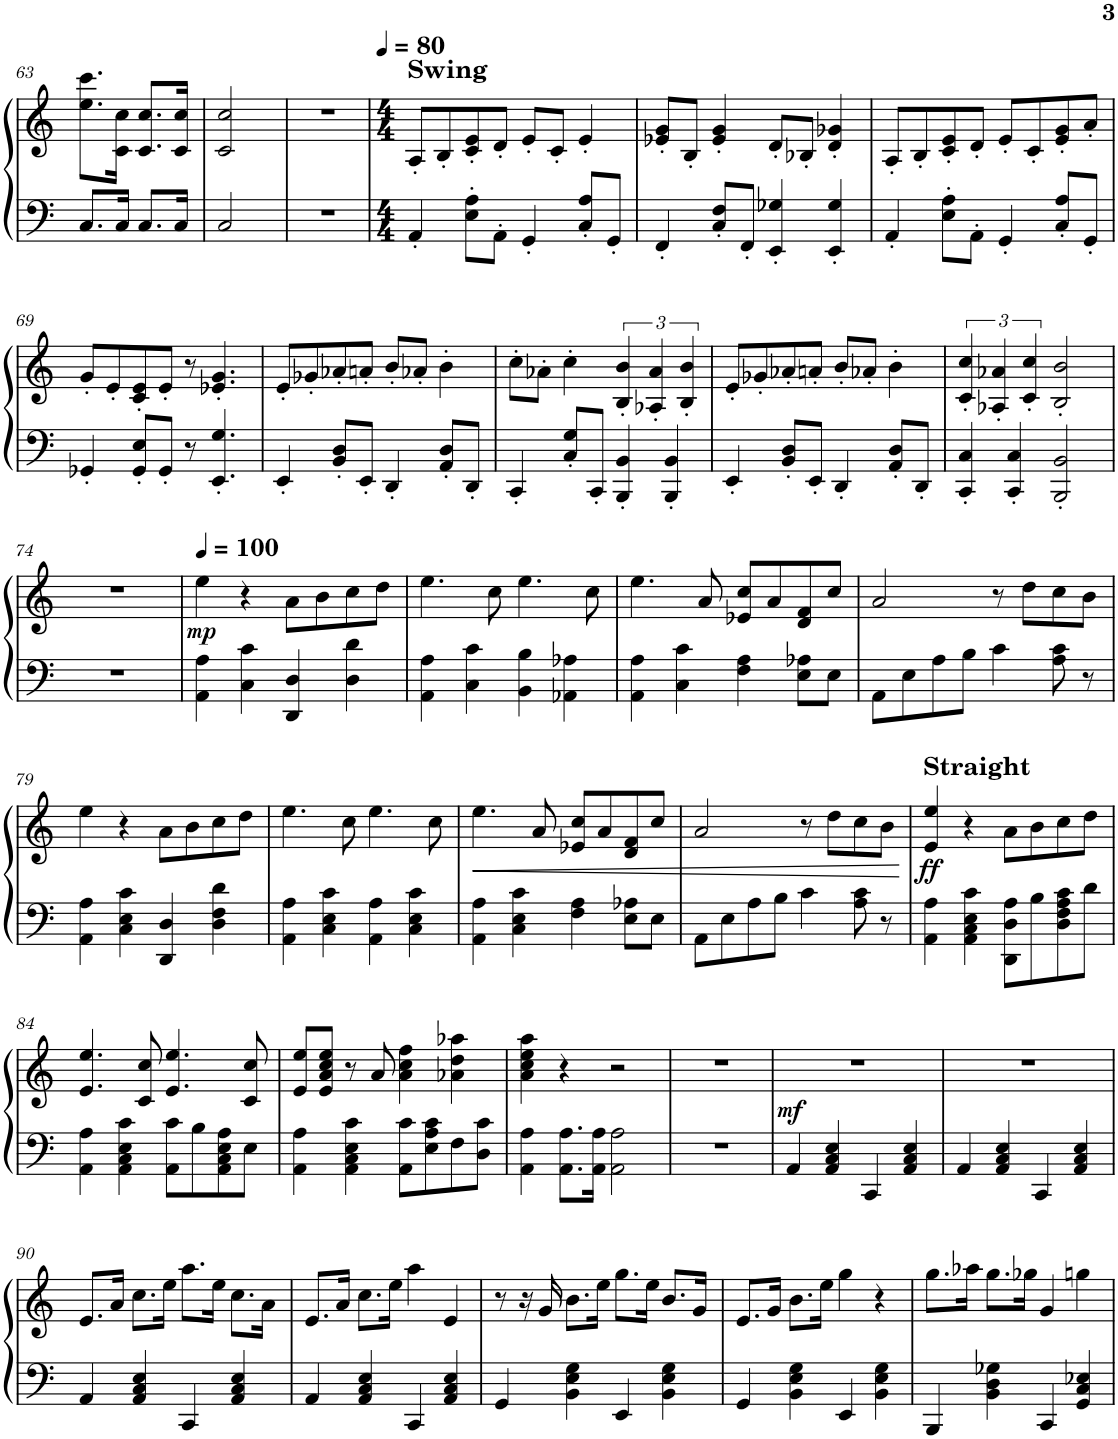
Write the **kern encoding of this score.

**kern	**kern	**dynam
*part1	*part1	*part1
*staff2	*staff1	*staff1/2
*I"Piano	*	*
*I'Pno.	*	*
!!LO:PB:g=z
*clefF4	*clefG2	*
*k[]	*k[]	*
*M2/4	*M2/4	*
=63	=63	=63
8.C/L	8.ee\ 8.ccc\L	.
16C/Jk	16c\ 16cc\Jk	.
8.C/L	8.c/ 8.cc/L	.
16C/Jk	16c/ 16cc/Jk	.
=64	=64	=64
2C/	2c/ 2cc/	.
=65	=65	=65
2r	2r	.
=66	=66	=66
*M4/4	*M4/4	*
*	*MM80	*
!	!LO:TX:a:B:t=Swing	!
4AA'/	8A'/L	.
.	8B'/	.
8E\' 8A\'L	8c/' 8e/'	.
8AA'\J	8d'/J	.
4GG'/	8e'/L	.
.	8c'/J	.
8C/' 8A/'L	4e'/	.
8GG'/J	.	.
=67	=67	=67
4FF'/	8e-X/' 8g/'L	.
.	8B'/J	.
8C/' 8F/'L	4e-/' 4g/'	.
8FF'/J	.	.
4EE/' 4G-X/'	8d'/L	.
.	8B-X'/J	.
4EE/' 4G-/'	4d/' 4g-X/'	.
=68	=68	=68
4AA'/	8A'/L	.
.	8B'/	.
8E\' 8A\'L	8c/' 8e/'	.
8AA'\J	8d'/J	.
4GG'/	8e'/L	.
.	8c'/	.
8C/' 8A/'L	8e/' 8g/'	.
8GG'/J	8a'/J	.
!!LO:LB:g=z
=69	=69	=69
4GG-X'/	8g'/L	.
.	8e'/	.
8GG-/' 8E/'L	8c/' 8e/'	.
8GG-'/J	8e'/J	.
8r	8r	.
4.EE/' 4.G/'	4.e-X/' 4.g/'	.
=70	=70	=70
4EE'/	8e'/L	.
.	8g-X'/	.
8BB/' 8D/'L	8a-X'/	.
8EE'/J	8an'/J	.
4DD'/	8b'/L	.
.	8a-X'/J	.
8AA/' 8D/'L	4b'\	.
8DD'/J	.	.
=71	=71	=71
4CC'/	8cc'\L	.
.	8a-X'\J	.
8C/' 8G/'L	4cc'\	.
8CC'/J	.	.
4BBB/' 4BB/'	6B/' 6b/'	.
.	6A-X/' 6a-/'	.
4BBB/' 4BB/'	.	.
.	6B/' 6b/'	.
=72	=72	=72
4EE'/	8e'/L	.
.	8g-X'/	.
8BB/' 8D/'L	8a-X'/	.
8EE'/J	8an'/J	.
4DD'/	8b'/L	.
.	8a-X'/J	.
8AA/' 8D/'L	4b'\	.
8DD'/J	.	.
=73	=73	=73
4CC/' 4C/'	6c/' 6cc/'	.
.	6A-X/' 6a-X/'	.
4CC/' 4C/'	.	.
.	6c/' 6cc/'	.
2BBB/' 2BB/'	2B/' 2b/'	.
!!LO:LB:g=z
=74	=74	=74
1r	1r	.
=75	=75	=75
*	*MM100	*
!	!	!LO:DY:b
4AA\ 4A\	4ee\	mp
4C\ 4c\	4r	.
4DD/ 4D/	8a\L	.
.	8b\	.
4D\ 4d\	8cc\	.
.	8dd\J	.
=76	=76	=76
4AA\ 4A\	4.ee\	.
4C\ 4c\	.	.
.	8cc\	.
4BB\ 4B\	4.ee\	.
4AA-X\ 4A-X\	.	.
.	8cc\	.
=77	=77	=77
4AA\ 4A\	4.ee\	.
4C\ 4c\	.	.
.	8a/	.
4F\ 4A\	8e-X/ 8cc/L	.
.	8a/	.
8E\ 8A-X\L	8d/ 8f/	.
8E\J	8cc/J	.
=78	=78	=78
8AA\L	2a/	.
8E\	.	.
8A\	.	.
8B\J	.	.
4c\	8r	.
.	8dd\L	.
8A\ 8c\	8cc\	.
8r	8b\J	.
!!LO:LB:g=z
=79	=79	=79
4AA\ 4A\	4ee\	.
4C\ 4E\ 4c\	4r	.
4DD/ 4D/	8a\L	.
.	8b\	.
4D\ 4F\ 4d\	8cc\	.
.	8dd\J	.
=80	=80	=80
4AA\ 4A\	4.ee\	.
4C\ 4E\ 4c\	.	.
.	8cc\	.
4AA\ 4A\	4.ee\	.
4C\ 4E\ 4c\	.	.
.	8cc\	.
=81	=81	=81
!	!	!LO:HP:b
4AA\ 4A\	4.ee\	<
4C\ 4E\ 4c\	.	.
.	8a/	.
4F\ 4A\	8e-X/ 8cc/L	.
.	8a/	.
8E\ 8A-X\L	8d/ 8f/	.
8E\J	8cc/J	.
=82	=82	=82
8AA\L	2a/	.
8E\	.	.
8A\	.	.
8B\J	.	.
4c\	8r	.
.	8dd\L	.
8A\ 8c\	8cc\	.
8r	8b\J	.
.	.	[
=83	=83	=83
!	!LO:TX:a:B:t=Straight	!
!	!	!LO:DY:b
4AA\ 4A\	4e/ 4ee/	ff
4AA\ 4C\ 4E\ 4c\	4r	.
8DD\ 8D\ 8A\L	8a\L	.
8B\	8b\	.
8D\ 8F\ 8A\ 8c\	8cc\	.
8d\J	8dd\J	.
!!LO:LB:g=z
=84	=84	=84
4AA\ 4A\	4.e/ 4.ee/	.
4AA\ 4C\ 4E\ 4c\	.	.
.	8c/ 8cc/	.
8AA\ 8c\L	4.e/ 4.ee/	.
8B\	.	.
8AA\ 8C\ 8E\ 8A\	.	.
8E\J	8c/ 8cc/	.
=85	=85	=85
4AA\ 4A\	8e/ 8ee/L	.
.	8e/ 8a/ 8cc/ 8ee/J	.
4AA\ 4C\ 4E\ 4c\	8r	.
.	8a/	.
8AA\ 8c\L	4a\ 4cc\ 4ff\	.
8E\ 8A\ 8c\	.	.
8F\	4a-X\ 4dd\ 4aa-X\	.
8D\ 8c\J	.	.
=86	=86	=86
4AA\ 4A\	4a\ 4cc\ 4ee\ 4aa\	.
8.AA\ 8.A\L	4r	.
16AA\ 16A\Jk	.	.
2AA\ 2A\	2r	.
=87	=87	=87
1r	1r	.
=88	=88	=88
!	!	!LO:DY:b
4AA/	1r	mf
4AA/ 4C/ 4E/	.	.
4CC/	.	.
4AA/ 4C/ 4E/	.	.
=89	=89	=89
4AA/	1r	.
4AA/ 4C/ 4E/	.	.
4CC/	.	.
4AA/ 4C/ 4E/	.	.
!!LO:LB:g=z
=90	=90	=90
4AA/	8.e/L	.
.	16a/Jk	.
4AA/ 4C/ 4E/	8.cc\L	.
.	16ee\Jk	.
4CC/	8.aa\L	.
.	16ee\Jk	.
4AA/ 4C/ 4E/	8.cc\L	.
.	16a\Jk	.
=91	=91	=91
4AA/	8.e/L	.
.	16a/Jk	.
4AA/ 4C/ 4E/	8.cc\L	.
.	16ee\Jk	.
4CC/	4aa\	.
4AA/ 4C/ 4E/	4e/	.
=92	=92	=92
4GG/	8r	.
.	16r	.
.	16g/	.
4BB\ 4E\ 4G\	8.b\L	.
.	16ee\Jk	.
4EE/	8.gg\L	.
.	16ee\Jk	.
4BB\ 4E\ 4G\	8.b/L	.
.	16g/Jk	.
=93	=93	=93
4GG/	8.e/L	.
.	16g/Jk	.
4BB\ 4E\ 4G\	8.b\L	.
.	16ee\Jk	.
4EE/	4gg\	.
4BB\ 4E\ 4G\	4r	.
=94	=94	=94
4BBB/	8.gg\L	.
.	16aa-X\Jk	.
4BB\ 4D\ 4G-X\	8.gg\L	.
.	16gg-X\Jk	.
4CC/	4g/	.
4GG/ 4C/ 4E-X/	4ggn\	.
=	=	=
*-	*-	*-
